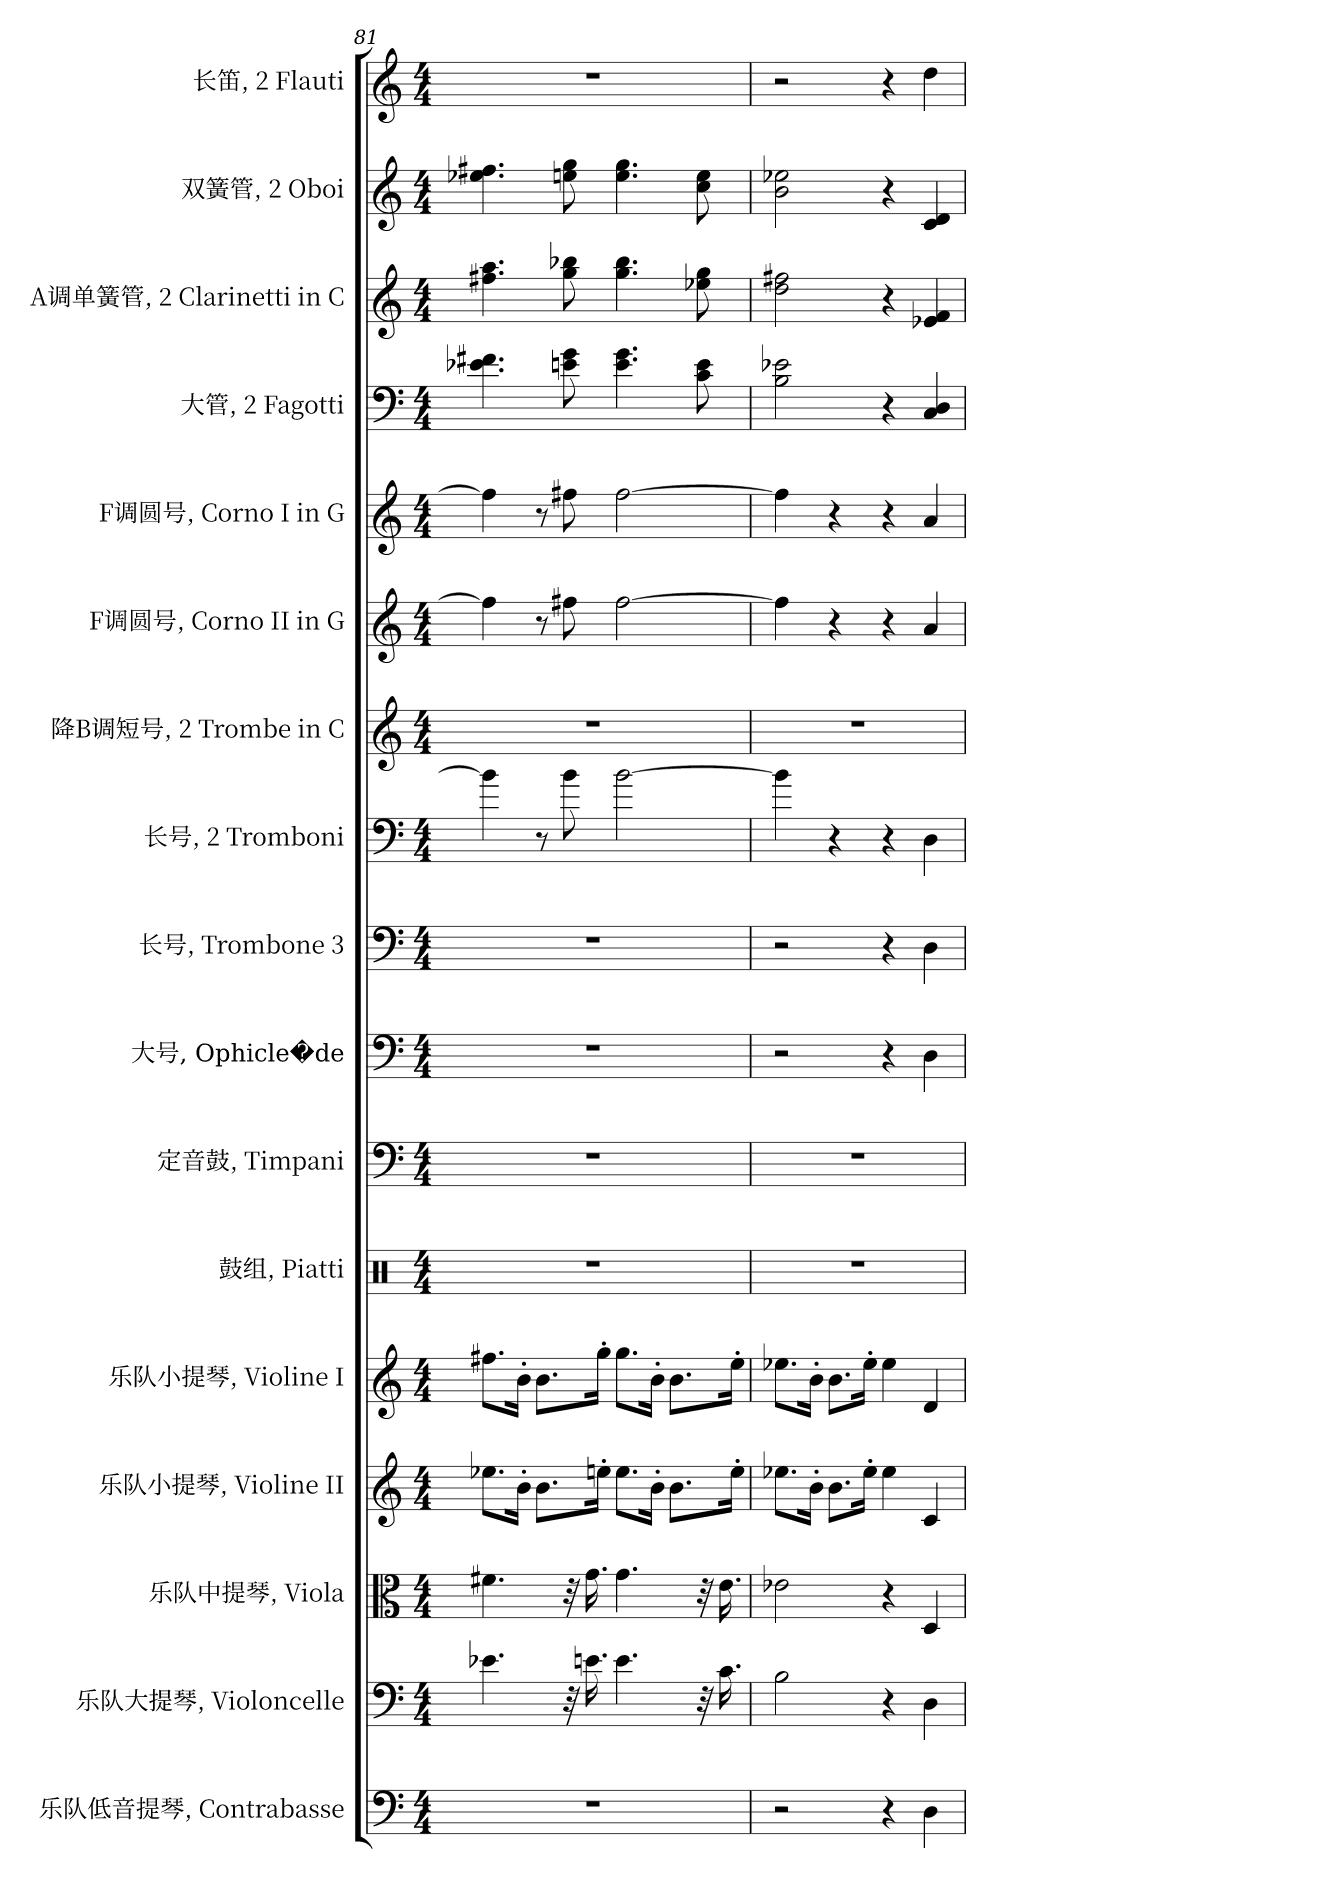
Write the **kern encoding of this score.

**kern	**kern	**kern	**kern	**kern	**kern	**kern	**kern	**kern	**kern	**kern	**kern	**kern	**kern	**kern	**kern	**kern
*part17	*part16	*part15	*part14	*part13	*part12	*part11	*part10	*part9	*part8	*part7	*part6	*part5	*part4	*part3	*part2	*part1
*staff17	*staff16	*staff15	*staff14	*staff13	*staff12	*staff11	*staff10	*staff9	*staff8	*staff7	*staff6	*staff5	*staff4	*staff3	*staff2	*staff1
*I"乐队低音提琴, Contrabasse	*I"乐队大提琴, Violoncelle	*I"乐队中提琴, Viola	*I"乐队小提琴, Violine II	*I"乐队小提琴, Violine I	*I"鼓组, Piatti	*I"定音鼓, Timpani	*I"大号, Ophicle�de	*I"长号, Trombone 3	*I"长号, 2 Tromboni	*I"降B调短号, 2 Trombe in C	*I"F调圆号, Corno II in G	*I"F调圆号, Corno I in G	*I"大管, 2 Fagotti	*I"A调单簧管, 2 Clarinetti in C	*I"双簧管, 2 Oboi	*I"长笛, 2 Flauti
*I'Cbs.	*	*	*	*	*	*I'Timp.	*	*I'Tbn.	*I'Tbn.	*	*	*	*	*I'A Cl.	*I'Ob.	*I'Fl.
!!LO:PB:g=z
*clefF4	*clefF4	*clefC3	*clefG2	*clefG2	*clefX	*clefF4	*clefF4	*clefF4	*clefF4	*clefG2	*clefG2	*clefG2	*clefF4	*clefG2	*clefG2	*clefG2
*ITrd7c12	*	*	*	*	*	*	*	*	*	*ITrd1c2	*ITrd4c7	*ITrd4c7	*	*ITrd2c3	*	*
*k[]	*k[]	*k[]	*k[]	*k[]	*k[]	*k[]	*k[]	*k[]	*k[]	*k[b-e-]	*k[b-]	*k[b-]	*k[]	*k[f#c#g#]	*k[]	*k[]
*M4/4	*M4/4	*M4/4	*M4/4	*M4/4	*M4/4	*M4/4	*M4/4	*M4/4	*M4/4	*M4/4	*M4/4	*M4/4	*M4/4	*M4/4	*M4/4	*M4/4
*MM156	*MM156	*MM156	*MM156	*MM156	*MM156	*MM156	*MM156	*MM156	*MM156	*MM156	*MM156	*MM156	*MM156	*MM156	*MM156	*MM156
=81	=81	=81	=81	=81	=81	=81	=81	=81	=81	=81	=81	=81	=81	=81	=81	=81
1r	4.e-X\	4.f#X\	8.ee-X\L	8.ff#X\L	1r	1r	1r	1r	4b\]	1r	4b\]	4b\]	4.e-X\ 4.f#X\	4.dd#X\ 4.ff#\	4.ee-X\ 4.ff#X\	1r
.	.	.	16b'\Jk	16b'\Jk	.	.	.	.	.	.	.	.	.	.	.	.
.	.	.	8.b\L	8.b\L	.	.	.	.	8r	.	8r	8r	.	.	.	.
.	32r	32r	.	.	.	.	.	.	8b\	.	8bn\	8bn\	8en\ 8g\	8ee\ 8ggn\	8een\ 8gg\	.
.	16.en\	16.g\	.	.	.	.	.	.	.	.	.	.	.	.	.	.
.	.	.	16een'\Jk	16gg'\Jk	.	.	.	.	.	.	.	.	.	.	.	.
.	4.e\	4.g\	8.ee\L	8.gg\L	.	.	.	.	[2b\	.	[2b\	[2b\	4.e\ 4.g\	4.ee\ 4.gg\	4.ee\ 4.gg\	.
.	.	.	16b'\Jk	16b'\Jk	.	.	.	.	.	.	.	.	.	.	.	.
.	.	.	8.b\L	8.b\L	.	.	.	.	.	.	.	.	.	.	.	.
.	32r	32r	.	.	.	.	.	.	.	.	.	.	8c\ 8e\	8ccn\ 8ee\	8cc\ 8ee\	.
.	16.c\	16.e\	.	.	.	.	.	.	.	.	.	.	.	.	.	.
.	.	.	16ee'\Jk	16ee'\Jk	.	.	.	.	.	.	.	.	.	.	.	.
=82	=82	=82	=82	=82	=82	=82	=82	=82	=82	=82	=82	=82	=82	=82	=82	=82
*	*	*	*	*	*	*	*	*	*	*	*	*	*	*	*	*MM156
2r	2B\	2e-X\	8.ee-X\L	8.ee-X\L	1r	1r	2r	2r	4b\]	1r	4b\]	4b\]	2B\ 2e-X\	2b\ 2dd#X\	2b\ 2ee-X\	2r
.	.	.	16b'\Jk	16b'\Jk	.	.	.	.	.	.	.	.	.	.	.	.
.	.	.	8.b\L	8.b\L	.	.	.	.	4r	.	4r	4r	.	.	.	.
.	.	.	16ee-'\Jk	16ee-'\Jk	.	.	.	.	.	.	.	.	.	.	.	.
*	*	*	*	*	*	*	*	*	*	*	*	*	*	*	*	*MM158
4r	4r	4r	4ee-\	4ee-\	.	.	4r	4r	4r	.	4r	4r	4r	4r	4r	4r
*	*	*	*	*	*	*	*	*	*	*	*	*	*	*	*	*MM163
4DD\	4D\	4D/	4c/	4d/	.	.	4D\	4D\	4D\	.	4d/	4d/	4C/ 4D/	4cn/ 4d/	4c/ 4d/	4dd\
=	=	=	=	=	=	=	=	=	=	=	=	=	=	=	=	=
*-	*-	*-	*-	*-	*-	*-	*-	*-	*-	*-	*-	*-	*-	*-	*-	*-
